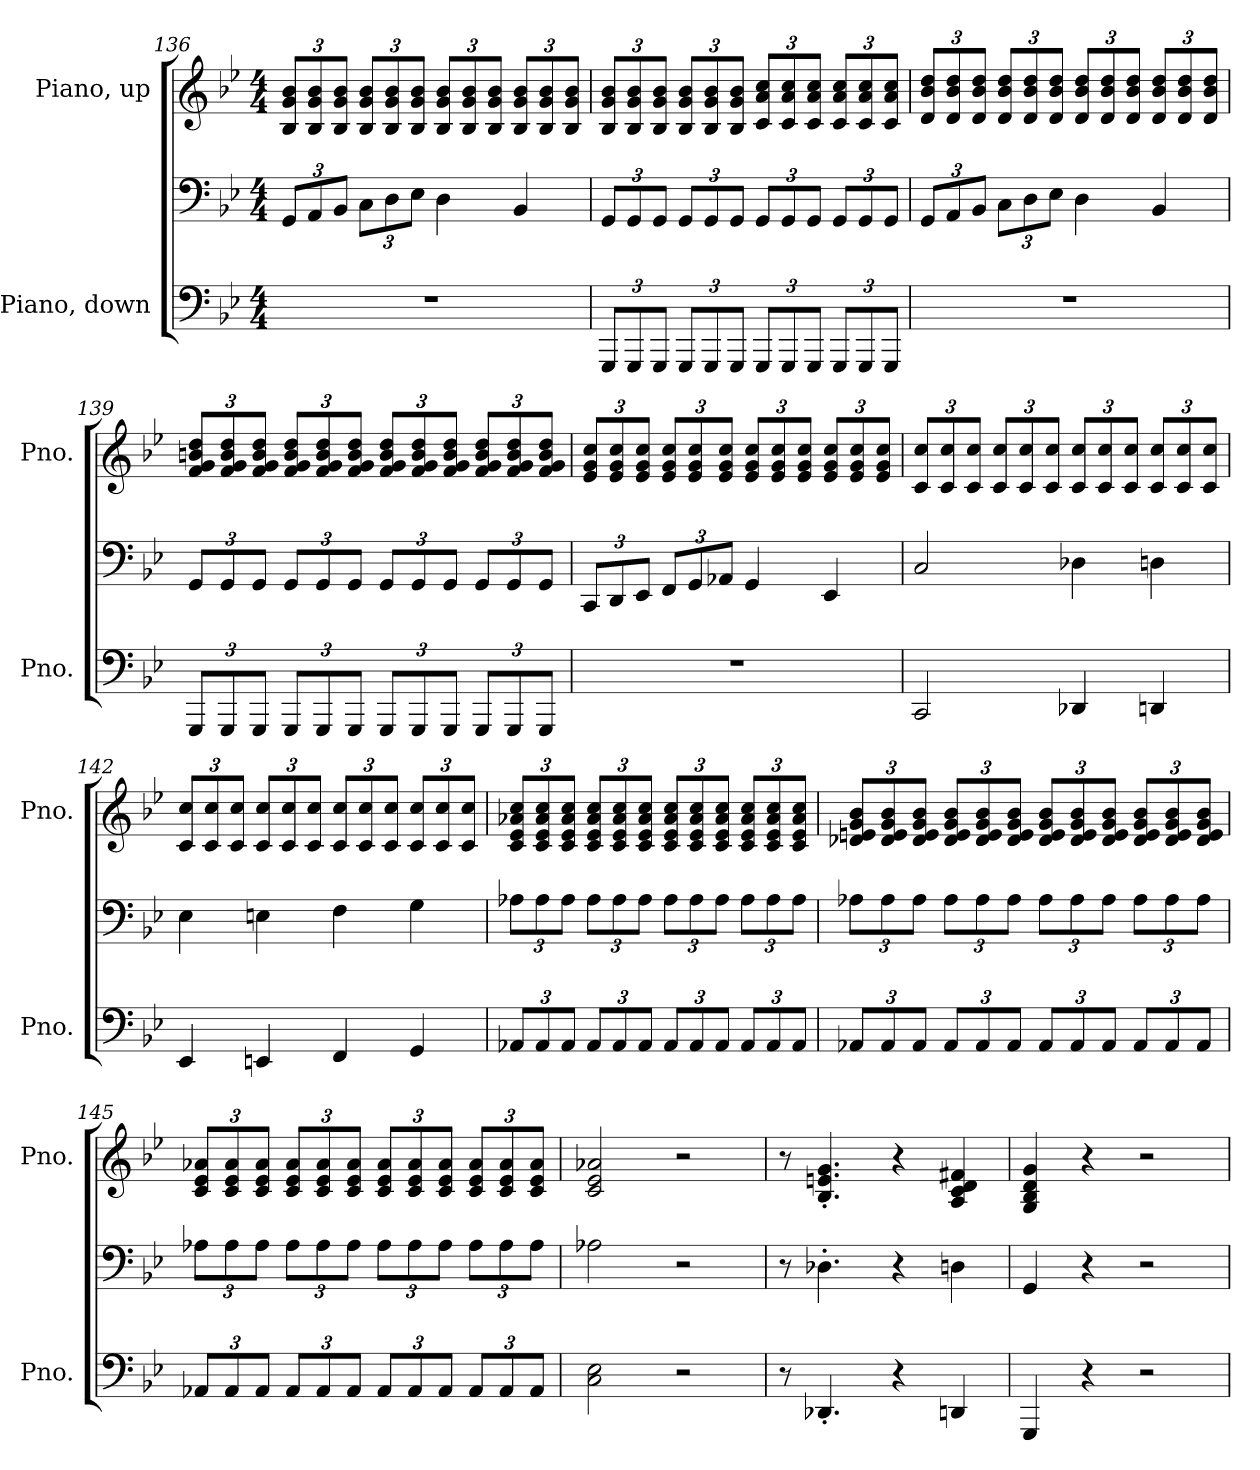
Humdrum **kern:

**kern	**kern	**kern
*part2	*part2	*part1
*staff3	*staff2	*staff1
*I"Piano, down	*	*I"Piano, up
*I'Pno.	*	*I'Pno.
*clefF4	*clefF4	*clefG2
*k[b-e-]	*k[b-e-]	*k[b-e-]
*M4/4	*M4/4	*M4/4
*	*Xbrackettup	*Xbrackettup
=136	=136	=136
1r	12GG/L	12B-/ 12g/ 12b-/L
.	12AA/	12B-/ 12g/ 12b-/
.	12BB-/J	12B-/ 12g/ 12b-/J
.	12C\L	12B-/ 12g/ 12b-/L
.	12D\	12B-/ 12g/ 12b-/
.	12E-\J	12B-/ 12g/ 12b-/J
.	4D\	12B-/ 12g/ 12b-/L
.	.	12B-/ 12g/ 12b-/
.	.	12B-/ 12g/ 12b-/J
.	4BB-/	12B-/ 12g/ 12b-/L
.	.	12B-/ 12g/ 12b-/
.	.	12B-/ 12g/ 12b-/J
!!LO:PB:g=z
=137	=137	=137
*Xbrackettup	*	*
12GGG/L	12GG/L	12B-/ 12g/ 12b-/L
12GGG/	12GG/	12B-/ 12g/ 12b-/
12GGG/J	12GG/J	12B-/ 12g/ 12b-/J
12GGG/L	12GG/L	12B-/ 12g/ 12b-/L
12GGG/	12GG/	12B-/ 12g/ 12b-/
12GGG/J	12GG/J	12B-/ 12g/ 12b-/J
12GGG/L	12GG/L	12c/ 12a/ 12cc/L
12GGG/	12GG/	12c/ 12a/ 12cc/
12GGG/J	12GG/J	12c/ 12a/ 12cc/J
12GGG/L	12GG/L	12c/ 12a/ 12cc/L
12GGG/	12GG/	12c/ 12a/ 12cc/
12GGG/J	12GG/J	12c/ 12a/ 12cc/J
=138	=138	=138
1r	12GG/L	12d/ 12b-/ 12dd/L
.	12AA/	12d/ 12b-/ 12dd/
.	12BB-/J	12d/ 12b-/ 12dd/J
.	12C\L	12d/ 12b-/ 12dd/L
.	12D\	12d/ 12b-/ 12dd/
.	12E-\J	12d/ 12b-/ 12dd/J
.	4D\	12d/ 12b-/ 12dd/L
.	.	12d/ 12b-/ 12dd/
.	.	12d/ 12b-/ 12dd/J
.	4BB-/	12d/ 12b-/ 12dd/L
.	.	12d/ 12b-/ 12dd/
.	.	12d/ 12b-/ 12dd/J
!!LO:LB:g=z
=139	=139	=139
12GGG/L	12GG/L	12f/ 12g/ 12bn/ 12dd/L
12GGG/	12GG/	12f/ 12g/ 12b/ 12dd/
12GGG/J	12GG/J	12f/ 12g/ 12b/ 12dd/J
12GGG/L	12GG/L	12f/ 12g/ 12b/ 12dd/L
12GGG/	12GG/	12f/ 12g/ 12b/ 12dd/
12GGG/J	12GG/J	12f/ 12g/ 12b/ 12dd/J
12GGG/L	12GG/L	12f/ 12g/ 12b/ 12dd/L
12GGG/	12GG/	12f/ 12g/ 12b/ 12dd/
12GGG/J	12GG/J	12f/ 12g/ 12b/ 12dd/J
12GGG/L	12GG/L	12f/ 12g/ 12b/ 12dd/L
12GGG/	12GG/	12f/ 12g/ 12b/ 12dd/
12GGG/J	12GG/J	12f/ 12g/ 12b/ 12dd/J
=140	=140	=140
1r	12CC/L	12e-/ 12g/ 12cc/L
.	12DD/	12e-/ 12g/ 12cc/
.	12EE-/J	12e-/ 12g/ 12cc/J
.	12FF/L	12e-/ 12g/ 12cc/L
.	12GG/	12e-/ 12g/ 12cc/
.	12AA-X/J	12e-/ 12g/ 12cc/J
.	4GG/	12e-/ 12g/ 12cc/L
.	.	12e-/ 12g/ 12cc/
.	.	12e-/ 12g/ 12cc/J
.	4EE-/	12e-/ 12g/ 12cc/L
.	.	12e-/ 12g/ 12cc/
.	.	12e-/ 12g/ 12cc/J
!!LO:LB:g=z
=141	=141	=141
2CC/	2C/	12c/ 12cc/L
.	.	12c/ 12cc/
.	.	12c/ 12cc/J
.	.	12c/ 12cc/L
.	.	12c/ 12cc/
.	.	12c/ 12cc/J
4DD-X/	4D-X\	12c/ 12cc/L
.	.	12c/ 12cc/
.	.	12c/ 12cc/J
4DDn/	4Dn\	12c/ 12cc/L
.	.	12c/ 12cc/
.	.	12c/ 12cc/J
=142	=142	=142
4EE-/	4E-\	12c/ 12cc/L
.	.	12c/ 12cc/
.	.	12c/ 12cc/J
4EEn/	4En\	12c/ 12cc/L
.	.	12c/ 12cc/
.	.	12c/ 12cc/J
4FF/	4F\	12c/ 12cc/L
.	.	12c/ 12cc/
.	.	12c/ 12cc/J
4GG/	4G\	12c/ 12cc/L
.	.	12c/ 12cc/
.	.	12c/ 12cc/J
!!LO:LB:g=z
=143	=143	=143
12AA-X/L	12A-X\L	12c/ 12e-/ 12a-X/ 12cc/L
12AA-/	12A-\	12c/ 12e-/ 12a-/ 12cc/
12AA-/J	12A-\J	12c/ 12e-/ 12a-/ 12cc/J
12AA-/L	12A-\L	12c/ 12e-/ 12a-/ 12cc/L
12AA-/	12A-\	12c/ 12e-/ 12a-/ 12cc/
12AA-/J	12A-\J	12c/ 12e-/ 12a-/ 12cc/J
12AA-/L	12A-\L	12c/ 12e-/ 12a-/ 12cc/L
12AA-/	12A-\	12c/ 12e-/ 12a-/ 12cc/
12AA-/J	12A-\J	12c/ 12e-/ 12a-/ 12cc/J
12AA-/L	12A-\L	12c/ 12e-/ 12a-/ 12cc/L
12AA-/	12A-\	12c/ 12e-/ 12a-/ 12cc/
12AA-/J	12A-\J	12c/ 12e-/ 12a-/ 12cc/J
=144	=144	=144
12AA-X/L	12A-X\L	12d-X/ 12en/ 12g/ 12b-/L
12AA-/	12A-\	12d-/ 12e/ 12g/ 12b-/
12AA-/J	12A-\J	12d-/ 12e/ 12g/ 12b-/J
12AA-/L	12A-\L	12d-/ 12e/ 12g/ 12b-/L
12AA-/	12A-\	12d-/ 12e/ 12g/ 12b-/
12AA-/J	12A-\J	12d-/ 12e/ 12g/ 12b-/J
12AA-/L	12A-\L	12d-/ 12e/ 12g/ 12b-/L
12AA-/	12A-\	12d-/ 12e/ 12g/ 12b-/
12AA-/J	12A-\J	12d-/ 12e/ 12g/ 12b-/J
12AA-/L	12A-\L	12d-/ 12e/ 12g/ 12b-/L
12AA-/	12A-\	12d-/ 12e/ 12g/ 12b-/
12AA-/J	12A-\J	12d-/ 12e/ 12g/ 12b-/J
!!LO:PB:g=z
=145	=145	=145
12AA-X/L	12A-X\L	12c/ 12e-/ 12a-X/L
12AA-/	12A-\	12c/ 12e-/ 12a-/
12AA-/J	12A-\J	12c/ 12e-/ 12a-/J
12AA-/L	12A-\L	12c/ 12e-/ 12a-/L
12AA-/	12A-\	12c/ 12e-/ 12a-/
12AA-/J	12A-\J	12c/ 12e-/ 12a-/J
12AA-/L	12A-\L	12c/ 12e-/ 12a-/L
12AA-/	12A-\	12c/ 12e-/ 12a-/
12AA-/J	12A-\J	12c/ 12e-/ 12a-/J
12AA-/L	12A-\L	12c/ 12e-/ 12a-/L
12AA-/	12A-\	12c/ 12e-/ 12a-/
12AA-/J	12A-\J	12c/ 12e-/ 12a-/J
=146	=146	=146
2C\ 2E-\	2A-X\	2c/ 2e-/ 2a-X/
2r	2r	2r
=147	=147	=147
8r	8r	8r
4.DD-X'/	4.D-X'\	4.B-/' 4.en/' 4.g/'
4r	4r	4r
4DDn/	4Dn\	4A/ 4c/ 4d/ 4f#X/
=148	=148	=148
4GGG/	4GG/	4G/ 4B-/ 4d/ 4g/
4r	4r	4r
2r	2r	2r
=	=	=
*-	*-	*-
